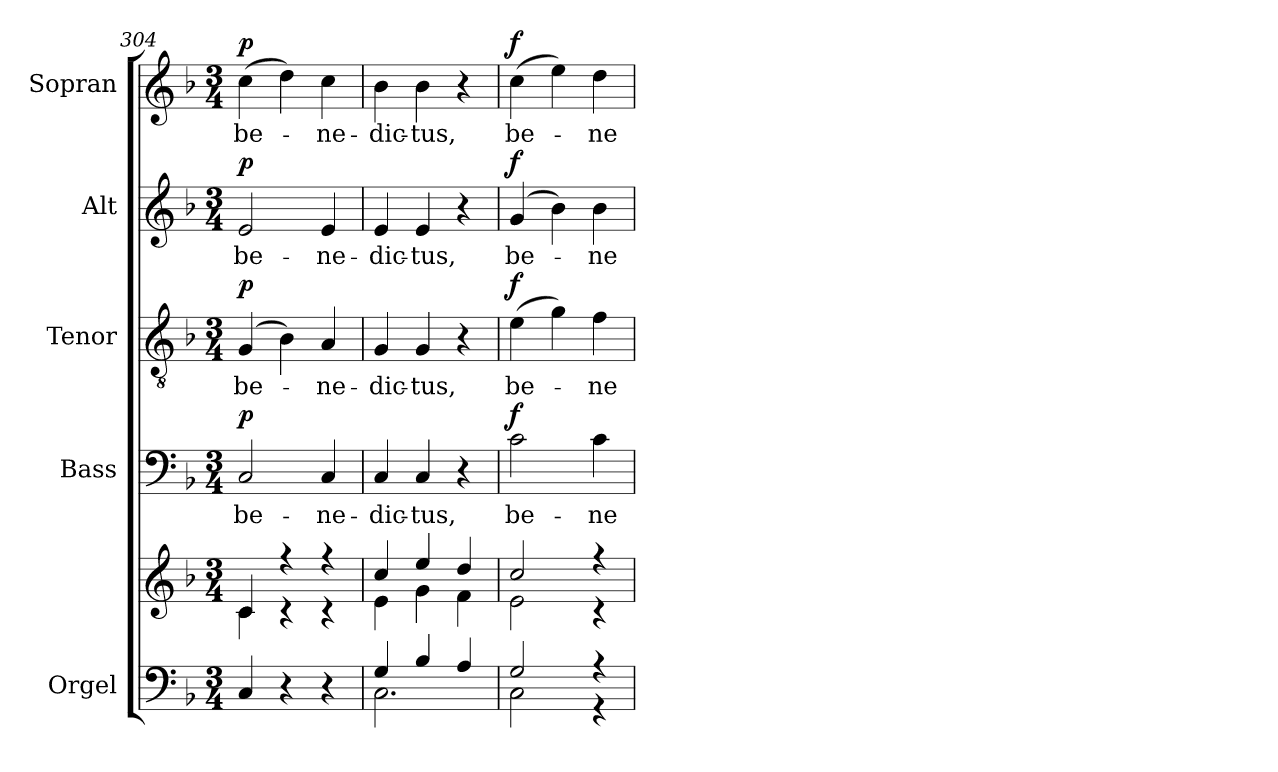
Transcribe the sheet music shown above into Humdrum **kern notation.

**kern	**kern	**kern	**text	**dynam	**kern	**text	**dynam	**kern	**text	**dynam	**kern	**text	**dynam
*part5	*part5	*part4	*part4	*part4	*part3	*part3	*part3	*part2	*part2	*part2	*part1	*part1	*part1
*staff6	*staff5	*staff4	*staff4	*staff4	*staff3	*staff3	*staff3	*staff2	*staff2	*staff2	*staff1	*staff1	*staff1
*I"Orgel	*	*I"Bass	*	*	*I"Tenor	*	*	*I"Alt	*	*	*I"Sopran	*	*
*I'Org.	*	*I'B.	*	*	*I'T.	*	*	*I'A.	*	*	*I'S.	*	*
!!LO:PB:g=z
*clefF4	*clefG2	*clefF4	*	*	*clefGv2	*	*	*clefG2	*	*	*clefG2	*	*
*k[b-]	*k[b-]	*k[b-]	*	*	*k[b-]	*	*	*k[b-]	*	*	*k[b-]	*	*
*F:	*F:	*F:	*	*	*F:	*	*	*F:	*	*	*F:	*	*
*M3/4	*M3/4	*M3/4	*	*	*M3/4	*	*	*M3/4	*	*	*M3/4	*	*
=304	=304	=304	=304	=304	=304	=304	=304	=304	=304	=304	=304	=304	=304
*	*^	*	*	*	*	*	*	*	*	*	*	*	*
!	!	!	!	!LO:LY:b	!LO:DY:a	!	!LO:LY:b	!LO:DY:a	!	!LO:LY:b	!LO:DY:a	!	!LO:LY:b	!LO:DY:a
4C/	4c/	4c\	2C/	be-	p	(4G/	be-	p	2e/	be-	p	(>4cc\	be-	p
4r	4r	4r	.	.	.	4B-\)	.	.	.	.	.	4dd\)	.	.
!	!	!	!	!LO:LY:b	!	!	!LO:LY:b	!	!	!LO:LY:b	!	!	!LO:LY:b	!
4r	4r	4r	4C/	-ne-	.	4A/	-ne-	.	4e/	-ne-	.	4cc\	-ne-	.
=305	=305	=305	=305	=305	=305	=305	=305	=305	=305	=305	=305	=305	=305	=305
*^	*	*	*	*	*	*	*	*	*	*	*	*	*	*
!	!	!	!	!	!LO:LY:b	!	!	!LO:LY:b	!	!	!LO:LY:b	!	!	!LO:LY:b	!
4G/	2.C\	4cc/	4e\	4C/	-dic-	.	4G/	-dic-	.	4e/	-dic-	.	4b-\	-dic-	.
!	!	!	!	!	!LO:LY:b	!	!	!LO:LY:b	!	!	!LO:LY:b	!	!	!LO:LY:b	!
4B-/	.	4ee/	4g\	4C/	-tus,	.	4G/	-tus,	.	4e/	-tus,	.	4b-\	-tus,	.
4A/	.	4dd/	4f\	4r	.	.	4r	.	.	4r	.	.	4r	.	.
=306	=306	=306	=306	=306	=306	=306	=306	=306	=306	=306	=306	=306	=306	=306	=306
!	!	!	!	!	!LO:LY:b	!LO:DY:a	!	!LO:LY:b	!LO:DY:a	!	!LO:LY:b	!LO:DY:a	!	!LO:LY:b	!LO:DY:a
2G/	2C\	2cc/	2e\	2c\	be-	f	(>4e\	be-	f	(4g/	be-	f	(>4cc\	be-	f
.	.	.	.	.	.	.	4g\)	.	.	4b-\)	.	.	4ee\)	.	.
!	!	!	!	!	!LO:LY:b	!	!	!LO:LY:b	!	!	!LO:LY:b	!	!	!LO:LY:b	!
4r	4r	4r	4r	4c\	-ne-	.	4f\	-ne-	.	4b-\	-ne-	.	4dd\	-ne-	.
*v	*v	*	*	*	*	*	*	*	*	*	*	*	*	*	*
*	*v	*v	*	*	*	*	*	*	*	*	*	*	*	*
=	=	=	=	=	=	=	=	=	=	=	=	=	=
*-	*-	*-	*-	*-	*-	*-	*-	*-	*-	*-	*-	*-	*-
